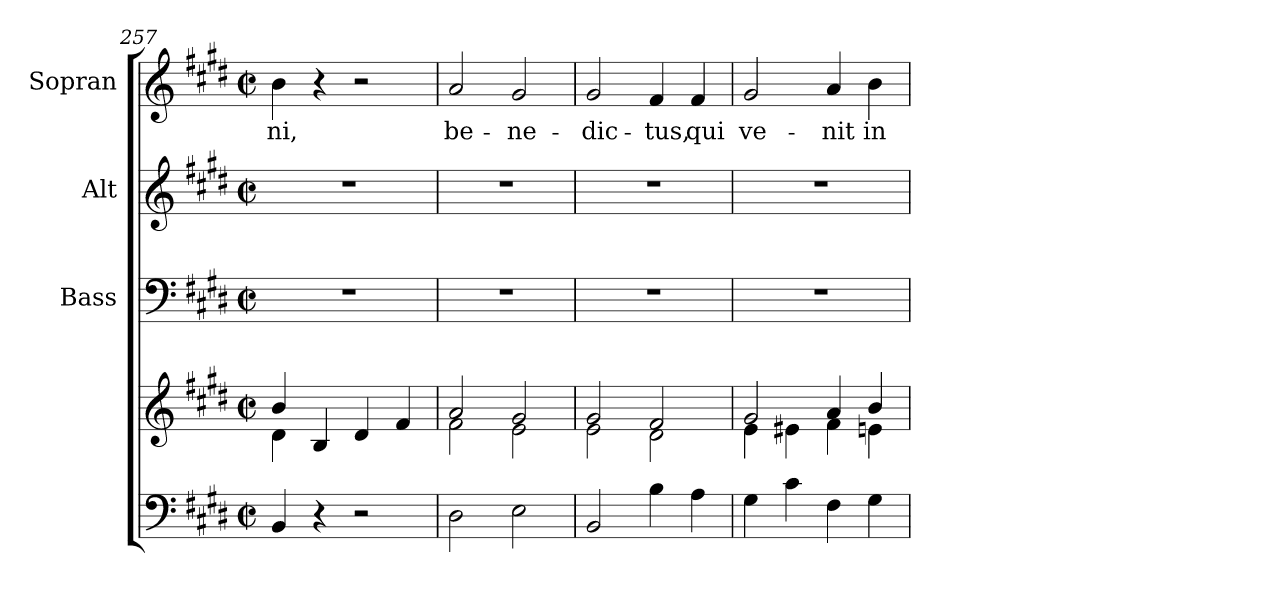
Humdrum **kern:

**kern	**kern	**kern	**kern	**kern	**text
*part4	*part4	*part3	*part2	*part1	*part1
*staff5	*staff4	*staff3	*staff2	*staff1	*staff1
*	*	*I"Bass	*I"Alt	*I"Sopran	*
*	*	*I'B.	*I'A.	*I'S.	*
!!LO:LB:g=z
*clefF4	*clefG2	*clefF4	*clefG2	*clefG2	*
*k[f#c#g#d#]	*k[f#c#g#d#]	*k[f#c#g#d#]	*k[f#c#g#d#]	*k[f#c#g#d#]	*
*E:	*E:	*E:	*E:	*E:	*
*M2/2	*M2/2	*M2/2	*M2/2	*M2/2	*
*met(c|)	*met(c|)	*met(c|)	*met(c|)	*met(c|)	*
=257	=257	=257	=257	=257	=257
*	*^	*	*	*	*
!	!	!	!	!	!	!LO:LY:b
4BB/	4b/	4d#\	1r	1r	4b\	-ni,
4r	4B/	2.ryy	.	.	4r	.
2r	4d#/	.	.	.	2r	.
.	4f#/	.	.	.	.	.
=258	=258	=258	=258	=258	=258	=258
!	!	!	!	!	!	!LO:LY:b
2D#\	2a/	2f#\	1r	1r	2a/	be-
!	!	!	!	!	!	!LO:LY:b
2E\	2g#/	2e\	.	.	2g#/	-ne-
=259	=259	=259	=259	=259	=259	=259
!	!	!	!	!	!	!LO:LY:b
2BB/	2g#/	2e\	1r	1r	2g#/	-dic-
!	!	!	!	!	!	!LO:LY:b
4B\	2f#/	2d#\	.	.	4f#/	-tus,
!	!	!	!	!	!	!LO:LY:b
4A\	.	.	.	.	4f#/	qui
=260	=260	=260	=260	=260	=260	=260
!	!	!	!	!	!	!LO:LY:b
4G#\	2g#/	4e\	1r	1r	2g#/	ve-
4c#\	.	4e#X\	.	.	.	.
!	!	!	!	!	!	!LO:LY:b
4F#\	4a/	4f#\	.	.	4a/	-nit
!	!	!	!	!	!	!LO:LY:b
4G#\	4b/	4en\	.	.	4b\	in
*	*v	*v	*	*	*	*
=	=	=	=	=	=
*-	*-	*-	*-	*-	*-
